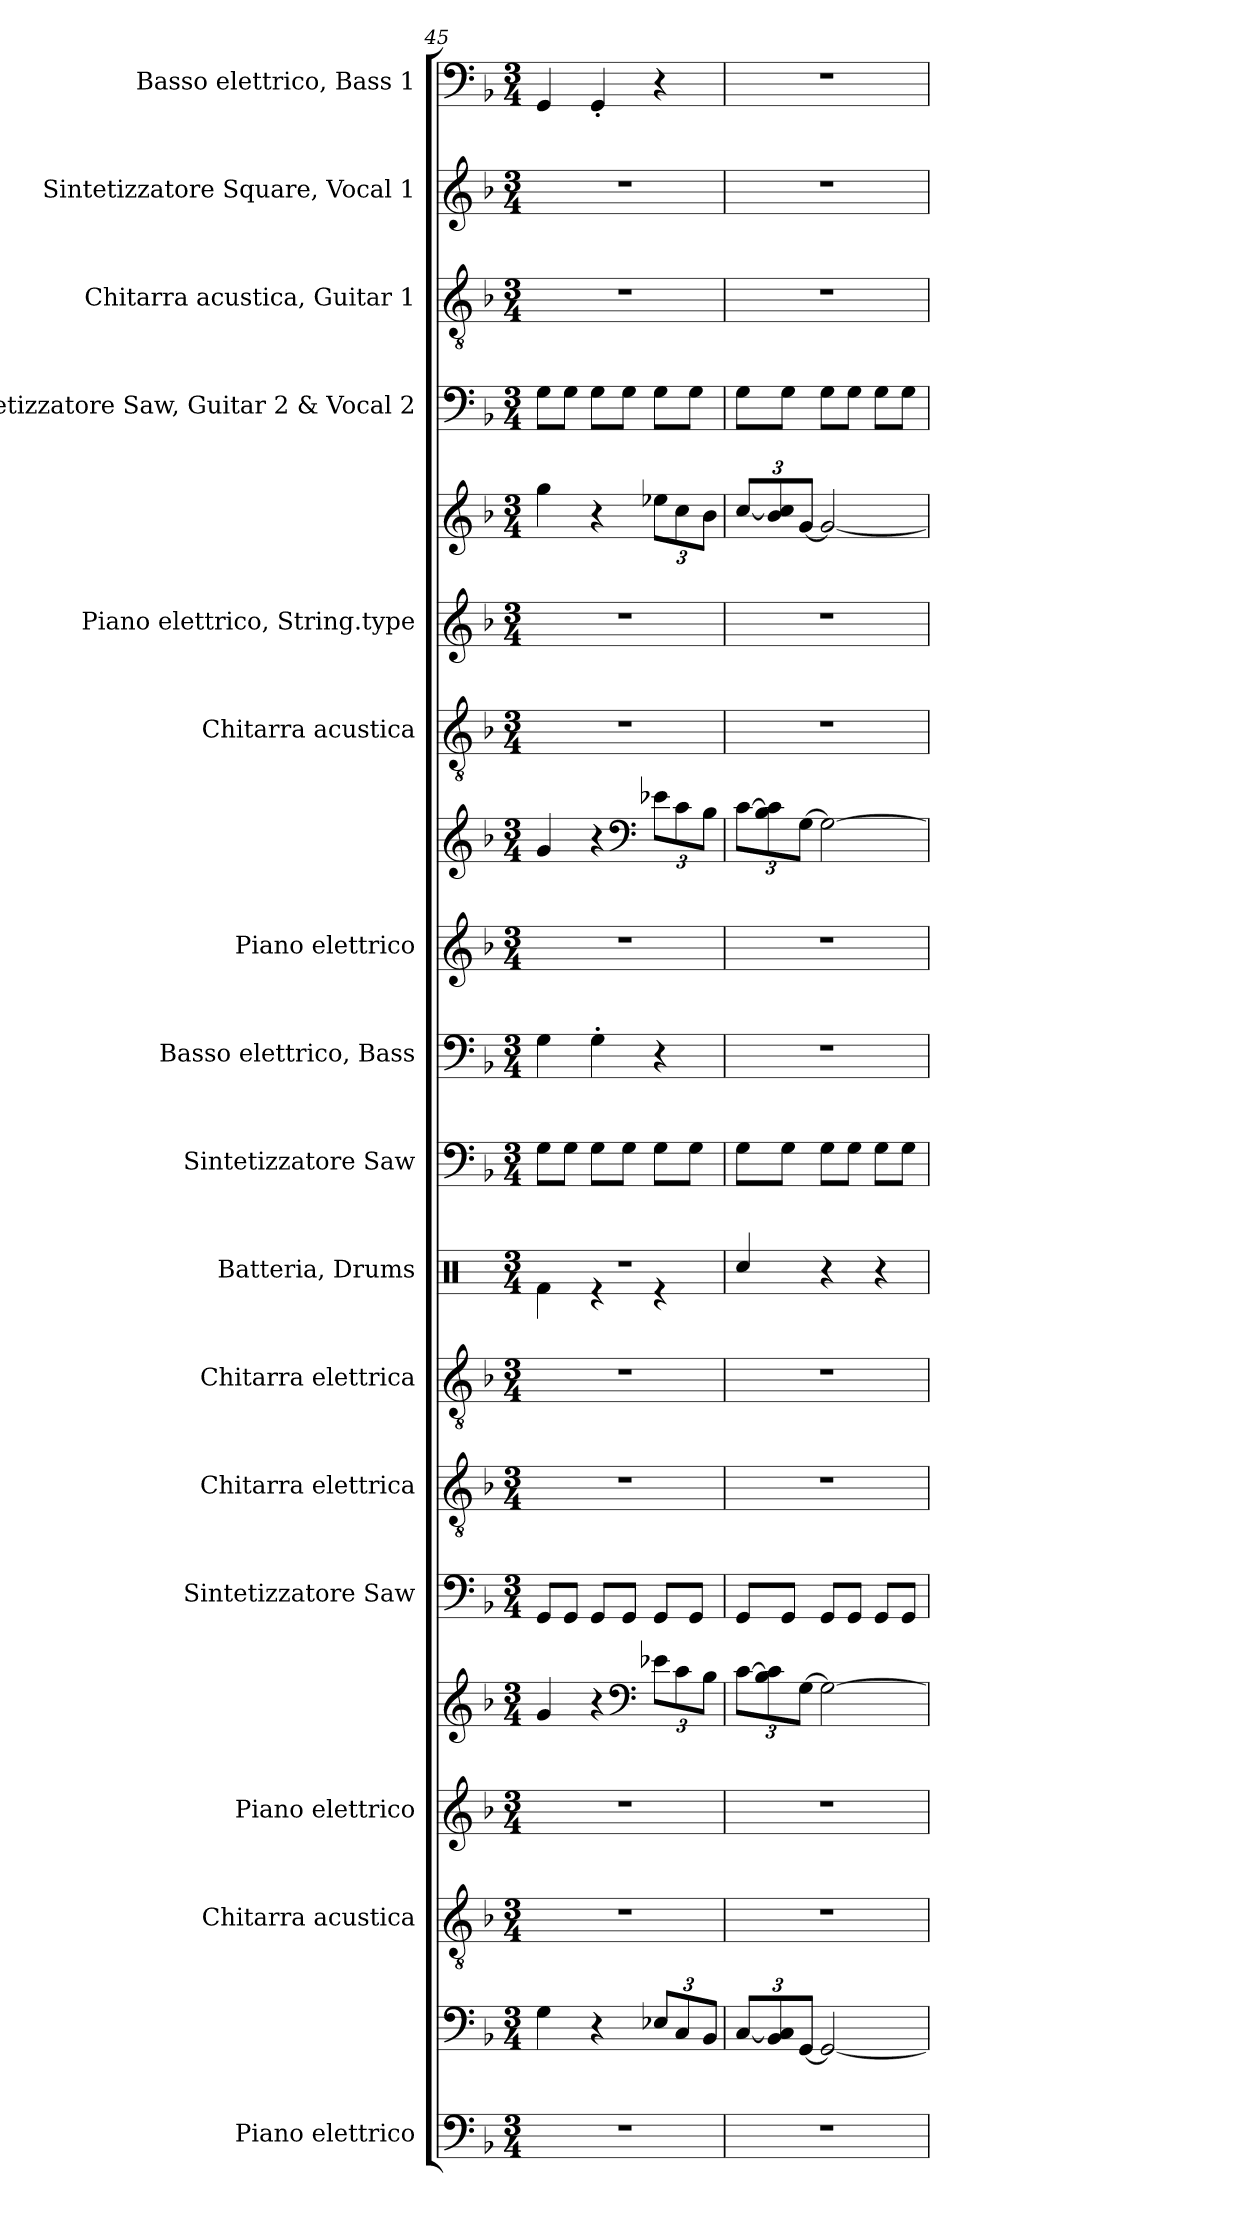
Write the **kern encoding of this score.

**kern	**kern	**kern	**kern	**kern	**kern	**kern	**kern	**kern	**kern	**kern	**kern	**kern	**kern	**kern	**kern	**kern	**kern	**kern	**kern
*part16	*part16	*part15	*part14	*part14	*part13	*part12	*part11	*part10	*part9	*part8	*part7	*part7	*part6	*part5	*part5	*part4	*part3	*part2	*part1
*staff20	*staff19	*staff18	*staff17	*staff16	*staff15	*staff14	*staff13	*staff12	*staff11	*staff10	*staff9	*staff8	*staff7	*staff6	*staff5	*staff4	*staff3	*staff2	*staff1
*I"Piano elettrico	*	*I"Chitarra acustica	*I"Piano elettrico	*	*I"Sintetizzatore Saw	*I"Chitarra elettrica	*I"Chitarra elettrica	*I"Batteria,  Drums	*I"Sintetizzatore Saw	*I"Basso elettrico,  Bass	*I"Piano elettrico	*	*I"Chitarra acustica	*I"Piano elettrico,  String.type	*	*I"Sintetizzatore Saw,  Guitar 2 &amp; Vocal 2	*I"Chitarra acustica,  Guitar 1	*I"Sintetizzatore Square,  Vocal 1	*I"Basso elettrico,  Bass 1
*	*	*	*	*	*I'Sint.	*I'Chit. el.	*I'Chit. el.	*I'Batt.	*I'Sint.	*I'B. el.	*	*	*	*	*	*I'Sint.	*	*I'Sint.	*I'B. el.
!!LO:PB:g=z
*clefF4	*clefF4	*clefGv2	*clefG2	*clefG2	*clefF4	*clefGv2	*clefGv2	*clefX	*clefF4	*clefF4	*clefG2	*clefG2	*clefGv2	*clefG2	*clefG2	*clefF4	*clefGv2	*clefG2	*clefF4
*	*	*	*	*	*	*	*	*	*	*ITrd7c12	*	*	*	*	*	*	*	*	*ITrd7c12
*k[b-]	*k[b-]	*k[b-]	*k[b-]	*k[b-]	*k[b-]	*k[b-]	*k[b-]	*k[]	*k[b-]	*k[b-]	*k[b-]	*k[b-]	*k[b-]	*k[b-]	*k[b-]	*k[b-]	*k[b-]	*k[b-]	*k[b-]
*M3/4	*M3/4	*M3/4	*M3/4	*M3/4	*M3/4	*M3/4	*M3/4	*M3/4	*M3/4	*M3/4	*M3/4	*M3/4	*M3/4	*M3/4	*M3/4	*M3/4	*M3/4	*M3/4	*M3/4
=45	=45	=45	=45	=45	=45	=45	=45	=45	=45	=45	=45	=45	=45	=45	=45	=45	=45	=45	=45
*	*	*	*	*	*	*	*	*^	*	*	*	*	*	*	*	*	*	*	*
2.r	4G\	2.r	2.r	4g/	8GG/L	2.r	2.r	2.r	4Rf\	8G\L	4GG\	2.r	4g/	2.r	2.r	4gg\	8G\L	2.r	2.r	4GGG/
.	.	.	.	.	8GG/J	.	.	.	.	8G\J	.	.	.	.	.	.	8G\J	.	.	.
.	4r	.	.	4r	8GG/L	.	.	.	4r	8G\L	4GG'\	.	4r	.	.	4r	8G\L	.	.	4GGG'/
.	.	.	.	.	8GG/J	.	.	.	.	8G\J	.	.	.	.	.	.	8G\J	.	.	.
*	*	*	*	*clefF4	*	*	*	*	*	*	*	*	*clefF4	*	*	*	*	*	*	*
*	*Xbrackettup	*	*	*Xbrackettup	*	*	*	*	*	*	*	*	*Xbrackettup	*	*	*Xbrackettup	*	*	*	*
.	12E-X/L	.	.	12e-X\L	8GG/L	.	.	.	4r	8G\L	4r	.	12e-X\L	.	.	12ee-X\L	8G\L	.	.	4r
.	12C/	.	.	12c\	.	.	.	.	.	.	.	.	12c\	.	.	12cc\	.	.	.	.
.	.	.	.	.	8GG/J	.	.	.	.	8G\J	.	.	.	.	.	.	8G\J	.	.	.
.	12BB-/J	.	.	12B-\J	.	.	.	.	.	.	.	.	12B-\J	.	.	12b-\J	.	.	.	.
*	*	*	*	*	*	*	*	*v	*v	*	*	*	*	*	*	*	*	*	*	*
=46	=46	=46	=46	=46	=46	=46	=46	=46	=46	=46	=46	=46	=46	=46	=46	=46	=46	=46	=46
2.r	[12C/L	2.r	2.r	[12c\L	8GG/L	2.r	2.r	4Rcc/	8G\L	2.r	2.r	[12c\L	2.r	2.r	[12cc/L	8G\L	2.r	2.r	2.r
.	12BB-/ 12C/]	.	.	12B-\ 12c\]	.	.	.	.	.	.	.	12B-\ 12c\]	.	.	12b-/ 12cc/]	.	.	.	.
.	.	.	.	.	8GG/J	.	.	.	8G\J	.	.	.	.	.	.	8G\J	.	.	.
.	[12GG/J	.	.	[12G\J	.	.	.	.	.	.	.	[12G\J	.	.	[12g/J	.	.	.	.
.	2GG/_	.	.	2G\_	8GG/L	.	.	4r	8G\L	.	.	2G\_	.	.	2g/_	8G\L	.	.	.
.	.	.	.	.	8GG/J	.	.	.	8G\J	.	.	.	.	.	.	8G\J	.	.	.
.	.	.	.	.	8GG/L	.	.	4r	8G\L	.	.	.	.	.	.	8G\L	.	.	.
.	.	.	.	.	8GG/J	.	.	.	8G\J	.	.	.	.	.	.	8G\J	.	.	.
=	=	=	=	=	=	=	=	=	=	=	=	=	=	=	=	=	=	=	=
*-	*-	*-	*-	*-	*-	*-	*-	*-	*-	*-	*-	*-	*-	*-	*-	*-	*-	*-	*-
